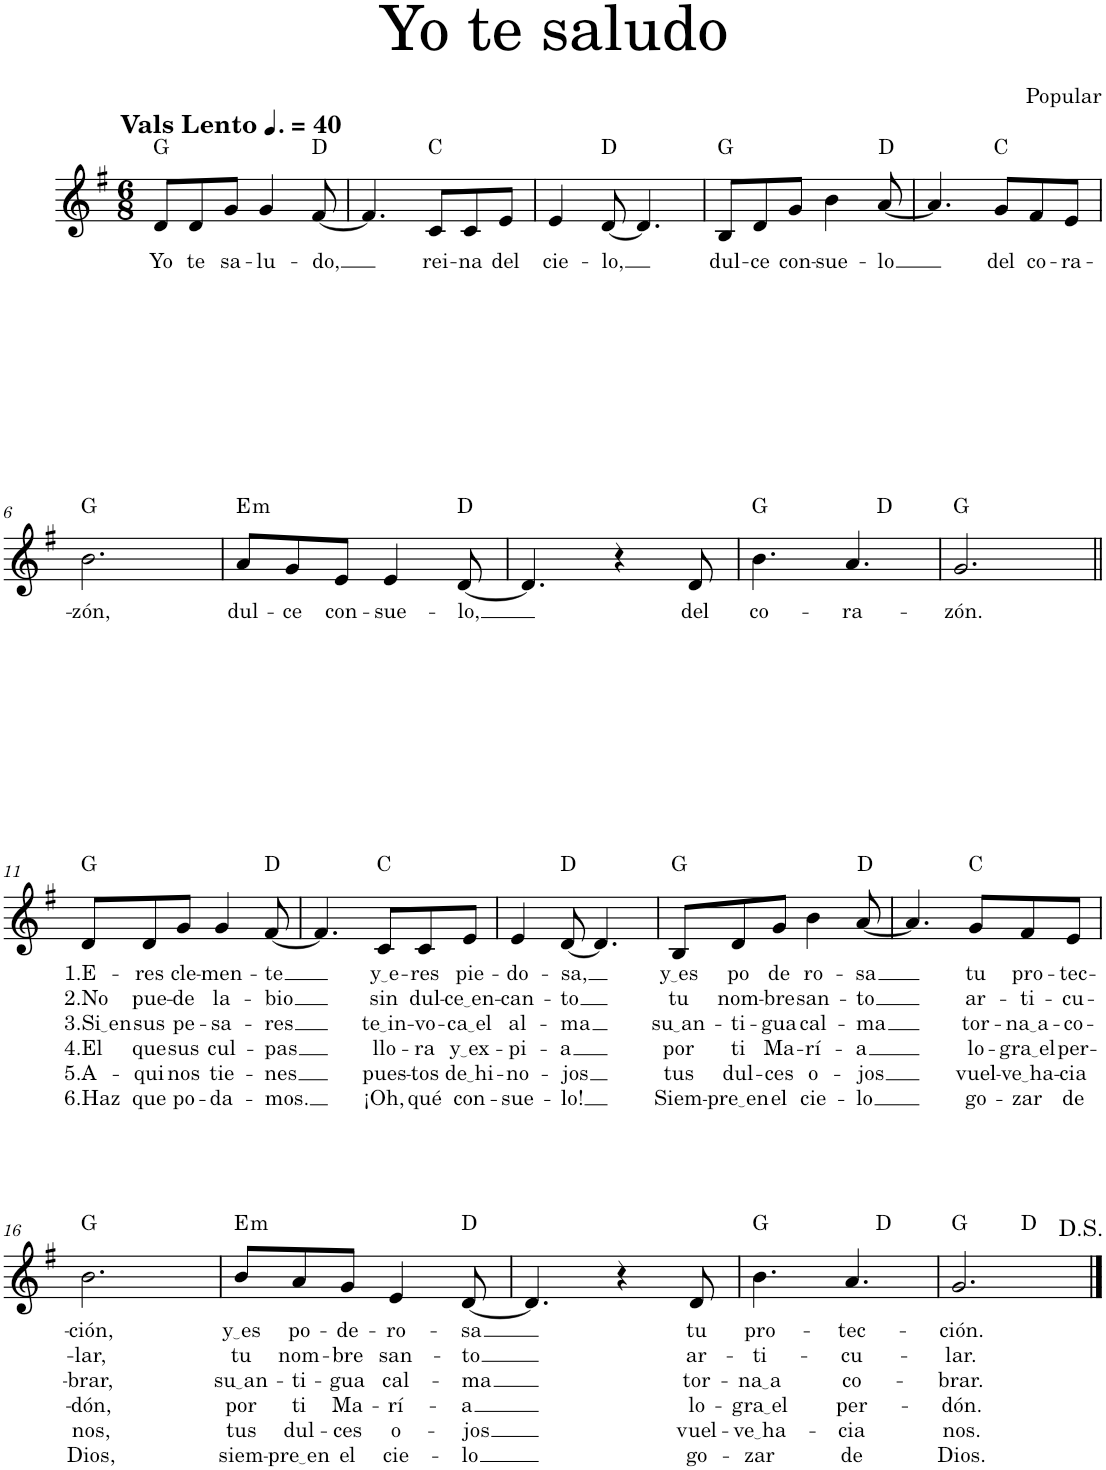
**kern	**text	**text	**text	**text	**text	**text	**harte
*part1	*part1	*part1	*part1	*part1	*part1	*part1	*part1
*staff1	*staff1	*staff1	*staff1	*staff1	*staff1	*staff1	*
*I"Soprano	*	*	*	*	*	*	*
*I'S.	*	*	*	*	*	*	*
*clefG2	*	*	*	*	*	*	*
*k[f#]	*	*	*	*	*	*	*
*M6/8	*	*	*	*	*	*	*
*MM60	*	*	*	*	*	*	*
=1	=1	=1	=1	=1	=1	=1	=1
!LO:TX:a:B:t=Vals Lento	!	!	!	!	!	!	!
!	!LO:LY:b	!	!	!	!	!	!
8d/L	Yo	.	.	.	.	.	G:maj
!	!LO:LY:b	!	!	!	!	!	!
8d/	te	.	.	.	.	.	.
!	!LO:LY:b	!	!	!	!	!	!
8g/J	sa-	.	.	.	.	.	.
!	!LO:LY:b	!	!	!	!	!	!
4g/	-lu-	.	.	.	.	.	.
!	!LO:LY:b	!	!	!	!	!	!
[8f#/	-do,	.	.	.	.	.	D:maj
=2	=2	=2	=2	=2	=2	=2	=2
4.f#/]	.	.	.	.	.	.	.
!	!LO:LY:b	!	!	!	!	!	!
8c/L	rei-	.	.	.	.	.	C:maj
!	!LO:LY:b	!	!	!	!	!	!
8c/	-na	.	.	.	.	.	.
!	!LO:LY:b	!	!	!	!	!	!
8e/J	del	.	.	.	.	.	.
=3	=3	=3	=3	=3	=3	=3	=3
!	!LO:LY:b	!	!	!	!	!	!
4e/	cie-	.	.	.	.	.	.
!	!LO:LY:b	!	!	!	!	!	!
[8d/	-lo,	.	.	.	.	.	D:maj
4.d/]	.	.	.	.	.	.	.
=4	=4	=4	=4	=4	=4	=4	=4
!	!LO:LY:b	!	!	!	!	!	!
8B/L	dul-	.	.	.	.	.	G:maj
!	!LO:LY:b	!	!	!	!	!	!
8d/	-ce	.	.	.	.	.	.
!	!LO:LY:b	!	!	!	!	!	!
8g/J	con-	.	.	.	.	.	.
!	!LO:LY:b	!	!	!	!	!	!
4b\	-sue-	.	.	.	.	.	.
!	!LO:LY:b	!	!	!	!	!	!
[8a/	-lo	.	.	.	.	.	D:maj
=5	=5	=5	=5	=5	=5	=5	=5
4.a/]	.	.	.	.	.	.	.
!	!LO:LY:b	!	!	!	!	!	!
8g/L	del	.	.	.	.	.	C:maj
!	!LO:LY:b	!	!	!	!	!	!
8f#/	co-	.	.	.	.	.	.
!	!LO:LY:b	!	!	!	!	!	!
8e/J	-ra-	.	.	.	.	.	.
!!LO:LB:g=z
=6	=6	=6	=6	=6	=6	=6	=6
!	!LO:LY:b	!	!	!	!	!	!
2.b\	-zón,	.	.	.	.	.	G:maj
=7	=7	=7	=7	=7	=7	=7	=7
!	!LO:LY:b	!	!	!	!	!	!LO:H:kt=m
8a/L	dul-	.	.	.	.	.	E:min
!	!LO:LY:b	!	!	!	!	!	!
8g/	-ce	.	.	.	.	.	.
!	!LO:LY:b	!	!	!	!	!	!
8e/J	con-	.	.	.	.	.	.
!	!LO:LY:b	!	!	!	!	!	!
4e/	-sue-	.	.	.	.	.	.
!	!LO:LY:b	!	!	!	!	!	!
[8d/	-lo,	.	.	.	.	.	D:maj
=8	=8	=8	=8	=8	=8	=8	=8
4.d/]	.	.	.	.	.	.	.
4r	.	.	.	.	.	.	.
!	!LO:LY:b	!	!	!	!	!	!
8d/	del	.	.	.	.	.	.
=9	=9	=9	=9	=9	=9	=9	=9
!	!LO:LY:b	!	!	!	!	!	!
*^	*	*	*	*	*	*	*
4.b\	2ryy	co-	.	.	.	.	.	G:maj
!	!	!LO:LY:b	!	!	!	!	!	!
4.a/	.	-ra-	.	.	.	.	.	.
.	4ryy	.	.	.	.	.	.	D:maj
=10	=10	=10	=10	=10	=10	=10	=10	=10
!	!	!LO:LY:b	!	!	!	!	!	!
*v	*v	*	*	*	*	*	*	*
2.g/	-zón.	.	.	.	.	.	G:maj
!!LO:LB:g=z
=11||	=11||	=11||	=11||	=11||	=11||	=11||	=11||
!	!LO:LY:b	!LO:LY:b	!LO:LY:b	!LO:LY:b	!LO:LY:b	!LO:LY:b	!
8d/L	1.E-	2.No	3.Si en	4.El	5.A-	6.Haz	G:maj
!	!LO:LY:b	!LO:LY:b	!LO:LY:b	!LO:LY:b	!LO:LY:b	!LO:LY:b	!
8d/	-res	pue-	sus	que	-qui	que	.
!	!LO:LY:b	!LO:LY:b	!LO:LY:b	!LO:LY:b	!LO:LY:b	!LO:LY:b	!
8g/J	cle-	-de	pe-	sus	nos	po-	.
!	!LO:LY:b	!LO:LY:b	!LO:LY:b	!LO:LY:b	!LO:LY:b	!LO:LY:b	!
4g/	-men-	la-	-sa-	cul-	tie-	-da-	.
!	!LO:LY:b	!LO:LY:b	!LO:LY:b	!LO:LY:b	!LO:LY:b	!LO:LY:b	!
[8f#/	-te	-bio	-res	-pas	-nes	-mos.	D:maj
=12	=12	=12	=12	=12	=12	=12	=12
4.f#/]	.	.	.	.	.	.	.
!	!LO:LY:b	!LO:LY:b	!LO:LY:b	!LO:LY:b	!LO:LY:b	!LO:LY:b	!
8c/L	y e	sin	te in	llo-	pues-	¡Oh,	C:maj
!	!LO:LY:b	!LO:LY:b	!LO:LY:b	!LO:LY:b	!LO:LY:b	!LO:LY:b	!
8c/	-res	dul-	-vo-	-ra	-tos	qué	.
!	!LO:LY:b	!LO:LY:b	!LO:LY:b	!LO:LY:b	!LO:LY:b	!LO:LY:b	!
8e/J	pie-	ce en	ca el	y ex	de hi	con-	.
=13	=13	=13	=13	=13	=13	=13	=13
!	!LO:LY:b	!LO:LY:b	!LO:LY:b	!LO:LY:b	!LO:LY:b	!LO:LY:b	!
4e/	-do-	-can-	al-	-pi-	-no-	-sue-	.
!	!LO:LY:b	!LO:LY:b	!LO:LY:b	!LO:LY:b	!LO:LY:b	!LO:LY:b	!
[8d/	-sa,	-to	-ma	-a	-jos	-lo!	D:maj
4.d/]	.	.	.	.	.	.	.
=14	=14	=14	=14	=14	=14	=14	=14
!	!LO:LY:b	!LO:LY:b	!LO:LY:b	!LO:LY:b	!LO:LY:b	!LO:LY:b	!
8B/L	y es	tu	su an	por	tus	Siem-	G:maj
!	!LO:LY:b	!LO:LY:b	!LO:LY:b	!LO:LY:b	!LO:LY:b	!LO:LY:b	!
8d/	po	nom-	-ti-	ti	dul-	pre en	.
!	!LO:LY:b	!LO:LY:b	!LO:LY:b	!LO:LY:b	!LO:LY:b	!LO:LY:b	!
8g/J	de	-bre	-gua	Ma-	-ces	el	.
!	!LO:LY:b	!LO:LY:b	!LO:LY:b	!LO:LY:b	!LO:LY:b	!LO:LY:b	!
4b\	ro-	san-	cal-	-rí-	o-	cie-	.
!	!LO:LY:b	!LO:LY:b	!LO:LY:b	!LO:LY:b	!LO:LY:b	!LO:LY:b	!
[8a/	-sa	-to	-ma	-a	-jos	-lo	D:maj
=15	=15	=15	=15	=15	=15	=15	=15
4.a/]	.	.	.	.	.	.	.
!	!LO:LY:b	!LO:LY:b	!LO:LY:b	!LO:LY:b	!LO:LY:b	!LO:LY:b	!
8g/L	tu	ar-	tor-	lo-	vuel-	go-	C:maj
!	!LO:LY:b	!LO:LY:b	!LO:LY:b	!LO:LY:b	!LO:LY:b	!LO:LY:b	!
8f#/	pro-	-ti-	na a	gra el	ve ha	-zar	.
!	!LO:LY:b	!LO:LY:b	!LO:LY:b	!LO:LY:b	!LO:LY:b	!LO:LY:b	!
8e/J	-tec-	-cu-	-co-	per-	-cia	de	.
!!LO:LB:g=z
=16	=16	=16	=16	=16	=16	=16	=16
!	!LO:LY:b	!LO:LY:b	!LO:LY:b	!LO:LY:b	!LO:LY:b	!LO:LY:b	!
2.b\	-ción,	-lar,	-brar,	-dón,	nos,	Dios,	G:maj
=17	=17	=17	=17	=17	=17	=17	=17
!	!LO:LY:b	!LO:LY:b	!LO:LY:b	!LO:LY:b	!LO:LY:b	!LO:LY:b	!LO:H:kt=m
8b/L	y es	tu	su an	por	tus	siem-	E:min
!	!LO:LY:b	!LO:LY:b	!LO:LY:b	!LO:LY:b	!LO:LY:b	!LO:LY:b	!
8a/	po-	nom-	-ti-	ti	dul-	pre en	.
!	!LO:LY:b	!LO:LY:b	!LO:LY:b	!LO:LY:b	!LO:LY:b	!LO:LY:b	!
8g/J	-de-	-bre	-gua	Ma-	-ces	el	.
!	!LO:LY:b	!LO:LY:b	!LO:LY:b	!LO:LY:b	!LO:LY:b	!LO:LY:b	!
4e/	-ro-	san-	cal-	-rí-	o-	cie-	.
!	!LO:LY:b	!LO:LY:b	!LO:LY:b	!LO:LY:b	!LO:LY:b	!LO:LY:b	!
[8d/	-sa	-to	-ma	-a	-jos	-lo	D:maj
=18	=18	=18	=18	=18	=18	=18	=18
4.d/]	.	.	.	.	.	.	.
4r	.	.	.	.	.	.	.
!	!LO:LY:b	!LO:LY:b	!LO:LY:b	!LO:LY:b	!LO:LY:b	!LO:LY:b	!
8d/	tu	ar-	tor-	lo-	vuel-	go-	.
=19	=19	=19	=19	=19	=19	=19	=19
!	!LO:LY:b	!LO:LY:b	!LO:LY:b	!LO:LY:b	!LO:LY:b	!LO:LY:b	!
*^	*	*	*	*	*	*	*
4.b\	2ryy	pro-	-ti-	na a	gra el	ve ha	-zar	G:maj
!	!	!LO:LY:b	!LO:LY:b	!LO:LY:b	!LO:LY:b	!LO:LY:b	!LO:LY:b	!
4.a/	.	-tec-	-cu-	co-	per-	-cia	de	.
.	4ryy	.	.	.	.	.	.	D:maj
=20	=20	=20	=20	=20	=20	=20	=20	=20
!	!	!LO:LY:b	!LO:LY:b	!LO:LY:b	!LO:LY:b	!LO:LY:b	!LO:LY:b	!
2.g/	4.ryy	-ción.	-lar.	-brar.	-dón.	nos.	Dios.	G:maj
.	4.ryy	.	.	.	.	.	.	D:maj
*v	*v	*	*	*	*	*	*	*
==	==	==	==	==	==	==	==
*-	*-	*-	*-	*-	*-	*-	*-
